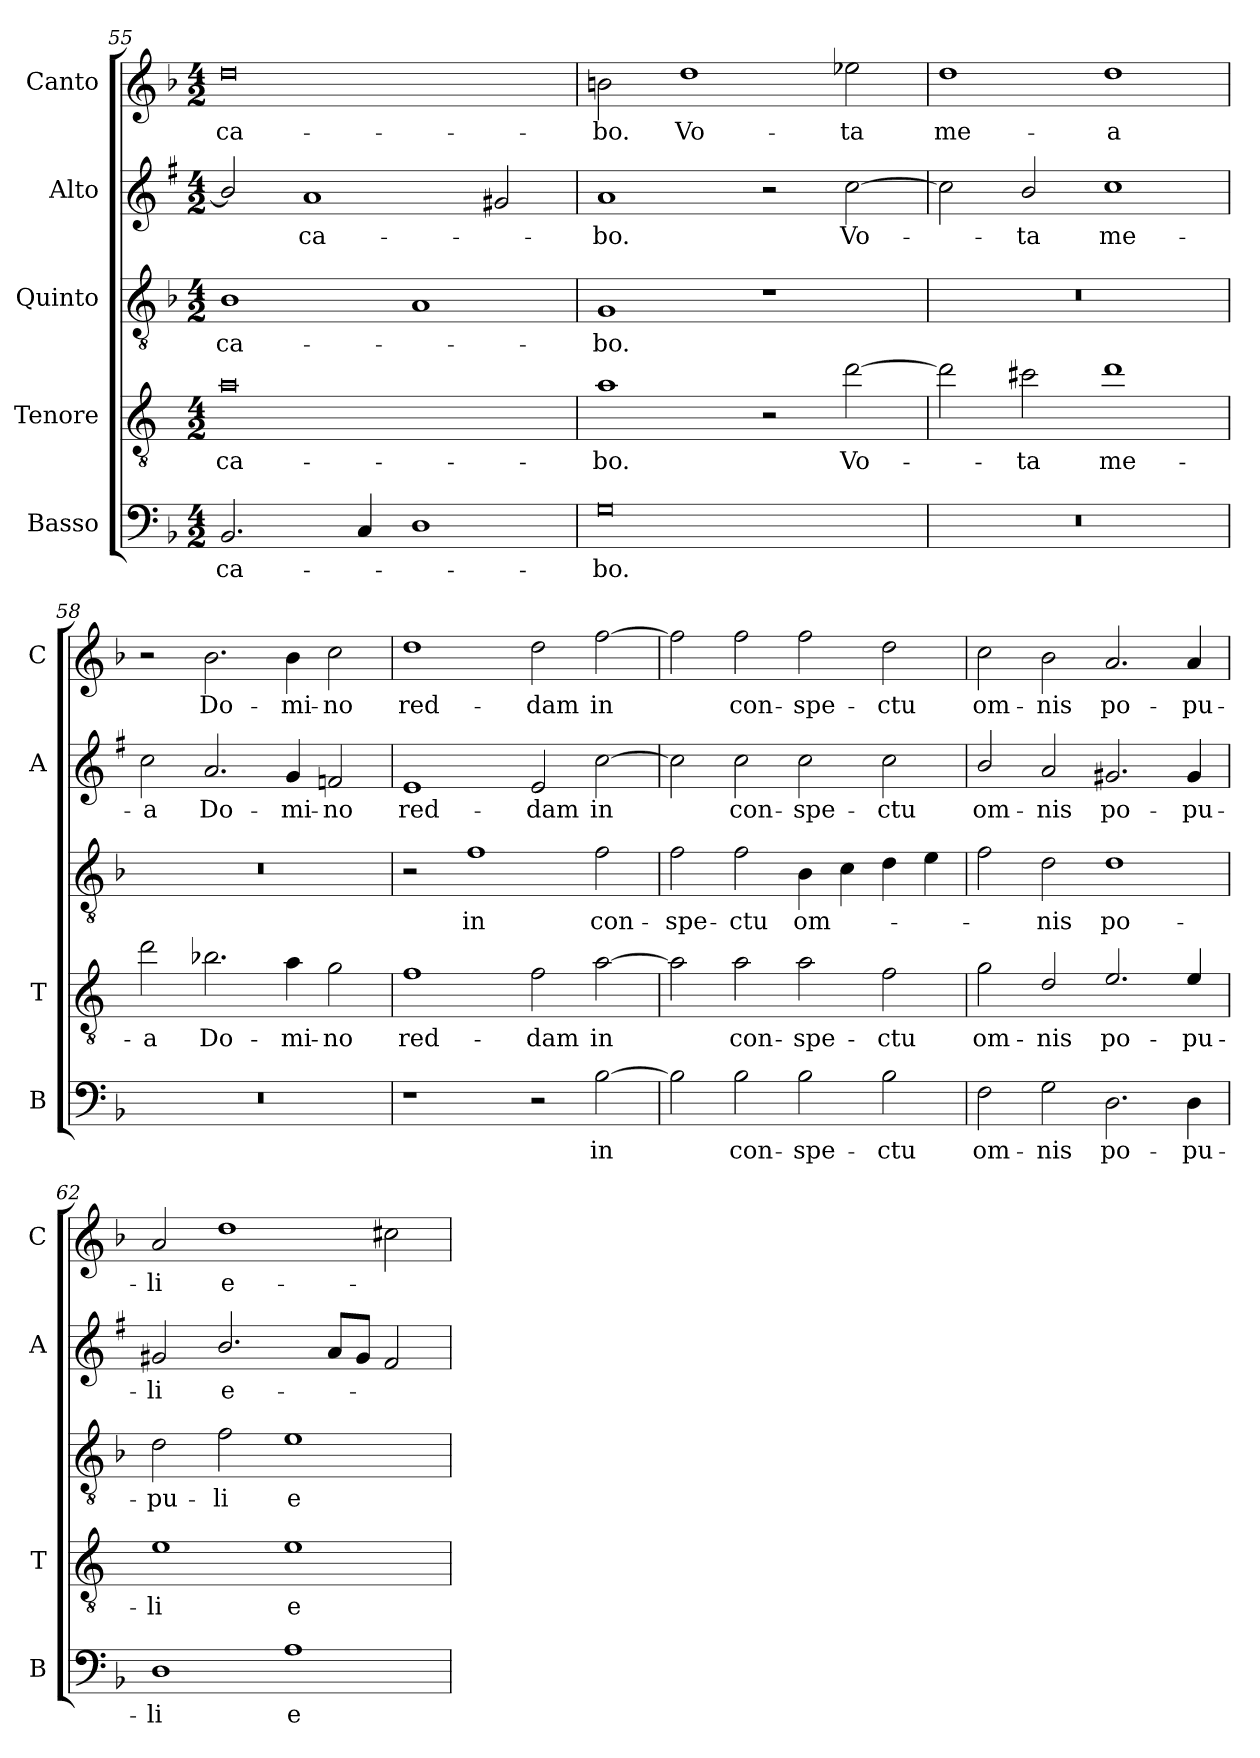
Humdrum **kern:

**kern	**text	**kern	**text	**kern	**text	**kern	**text	**kern	**text
*part5	*part5	*part4	*part4	*part3	*part3	*part2	*part2	*part1	*part1
*staff5	*staff5	*staff4	*staff4	*staff3	*staff3	*staff2	*staff2	*staff1	*staff1
*I"Basso	*	*I"Tenore	*	*I"Quinto	*	*I"Alto	*	*I"Canto	*
*I'B	*	*I'T	*	*	*	*I'A	*	*I'C	*
*clefF4	*	*clefGv2	*	*clefGv2	*	*clefG2	*	*clefG2	*
*	*	*ITrd4c7	*	*	*	*ITrd1c2	*	*	*
*k[b-]	*	*k[b-]	*	*k[b-]	*	*k[b-]	*	*k[b-]	*
*F:	*	*F:	*	*F:	*	*F:	*	*F:	*
*M4/2	*	*M4/2	*	*M4/2	*	*M4/2	*	*M4/2	*
=55	=55	=55	=55	=55	=55	=55	=55	=55	=55
!	!LO:LY:b	!	!LO:LY:b	!	!LO:LY:b	!	!	!	!LO:LY:b
2.BB-/	-ca-	0d	-ca-	1B-	-ca-	2a/]	.	0dd	-ca-
!	!	!	!	!	!	!	!LO:LY:b	!	!
.	.	.	.	.	.	1g	-ca-	.	.
4C/	.	.	.	.	.	.	.	.	.
1D	.	.	.	1A	.	.	.	.	.
.	.	.	.	.	.	2f#X/	.	.	.
=56	=56	=56	=56	=56	=56	=56	=56	=56	=56
!	!LO:LY:b	!	!LO:LY:b	!	!LO:LY:b	!	!LO:LY:b	!	!LO:LY:b
0G	-bo.	1d	-bo.	1G	-bo.	1g	-bo.	2bn\	-bo.
!	!	!	!	!	!	!	!	!	!LO:LY:b
.	.	.	.	.	.	.	.	1dd	Vo-
.	.	2r	.	1r	.	2r	.	.	.
!	!	!	!LO:LY:b	!	!	!	!LO:LY:b	!	!LO:LY:b
.	.	[2g\	Vo-	.	.	[2b-\	Vo-	2ee-X\	-ta
=57	=57	=57	=57	=57	=57	=57	=57	=57	=57
!	!	!	!	!	!	!	!	!	!LO:LY:b
0r	.	2g\]	.	0r	.	2b-\]	.	1dd	me-
!	!	!	!LO:LY:b	!	!	!	!LO:LY:b	!	!
.	.	2f#X\	-ta	.	.	2a/	-ta	.	.
!	!	!	!LO:LY:b	!	!	!	!LO:LY:b	!	!LO:LY:b
.	.	1g	me-	.	.	1b-	me-	1dd	-a
!!LO:PB:g=z
=58	=58	=58	=58	=58	=58	=58	=58	=58	=58
!	!	!	!LO:LY:b	!	!	!	!LO:LY:b	!	!
0r	.	2g\	-a	0r	.	2b-\	-a	2r	.
!	!	!	!LO:LY:b	!	!	!	!LO:LY:b	!	!LO:LY:b
.	.	2.e-X\	Do-	.	.	2.g/	Do-	2.b-\	Do-
!	!	!	!LO:LY:b	!	!	!	!LO:LY:b	!	!LO:LY:b
.	.	4d\	-mi-	.	.	4f/	-mi-	4b-\	-mi-
!	!	!	!LO:LY:b	!	!	!	!LO:LY:b	!	!LO:LY:b
.	.	2c\	-no	.	.	2e-X/	-no	2cc\	-no
=59	=59	=59	=59	=59	=59	=59	=59	=59	=59
!	!	!	!LO:LY:b	!	!	!	!LO:LY:b	!	!LO:LY:b
1r	.	1B-	red-	2r	.	1d	red-	1dd	red-
!	!	!	!	!	!LO:LY:b	!	!	!	!
.	.	.	.	1f	in	.	.	.	.
!	!	!	!LO:LY:b	!	!	!	!LO:LY:b	!	!LO:LY:b
2r	.	2B-\	-dam	.	.	2d/	-dam	2dd\	-dam
!	!LO:LY:b	!	!LO:LY:b	!	!LO:LY:b	!	!LO:LY:b	!	!LO:LY:b
[2B-\	in	[2d\	in	2f\	con-	[2b-\	in	[2ff\	in
=60	=60	=60	=60	=60	=60	=60	=60	=60	=60
!	!	!	!	!	!LO:LY:b	!	!	!	!
2B-\]	.	2d\]	.	2f\	-spe-	2b-\]	.	2ff\]	.
!	!LO:LY:b	!	!LO:LY:b	!	!LO:LY:b	!	!LO:LY:b	!	!LO:LY:b
2B-\	con-	2d\	con-	2f\	-ctu	2b-\	con-	2ff\	con-
!	!LO:LY:b	!	!LO:LY:b	!	!LO:LY:b	!	!LO:LY:b	!	!LO:LY:b
2B-\	-spe-	2d\	-spe-	4B-\	om-	2b-\	-spe-	2ff\	-spe-
.	.	.	.	4c\	.	.	.	.	.
!	!LO:LY:b	!	!LO:LY:b	!	!	!	!LO:LY:b	!	!LO:LY:b
2B-\	-ctu	2B-\	-ctu	4d\	.	2b-\	-ctu	2dd\	-ctu
.	.	.	.	4e\	.	.	.	.	.
=61	=61	=61	=61	=61	=61	=61	=61	=61	=61
!	!LO:LY:b	!	!LO:LY:b	!	!	!	!LO:LY:b	!	!LO:LY:b
2F\	om-	2c\	om-	2f\	.	2a/	om-	2cc\	om-
!	!LO:LY:b	!	!LO:LY:b	!	!LO:LY:b	!	!LO:LY:b	!	!LO:LY:b
2G\	-nis	2G/	-nis	2d\	-nis	2g/	-nis	2b-\	-nis
!	!LO:LY:b	!	!LO:LY:b	!	!LO:LY:b	!	!LO:LY:b	!	!LO:LY:b
2.D\	po-	2.A/	po-	1d	po-	2.f#X/	po-	2.a/	po-
!	!LO:LY:b	!	!LO:LY:b	!	!	!	!LO:LY:b	!	!LO:LY:b
4D\	-pu-	4A/	-pu-	.	.	4f#/	-pu-	4a/	-pu-
=62	=62	=62	=62	=62	=62	=62	=62	=62	=62
!	!LO:LY:b	!	!LO:LY:b	!	!LO:LY:b	!	!LO:LY:b	!	!LO:LY:b
1D	-li	1A	-li	2d\	-pu-	2f#X/	-li	2a/	-li
!	!	!	!	!	!LO:LY:b	!	!LO:LY:b	!	!LO:LY:b
.	.	.	.	2f\	-li	2.a/	e-	1dd	e-
!	!LO:LY:b	!	!LO:LY:b	!	!LO:LY:b	!	!	!	!
1A	e-	1A	e-	1e	e-	.	.	.	.
.	.	.	.	.	.	8g/L	.	.	.
.	.	.	.	.	.	8f#/J	.	.	.
.	.	.	.	.	.	2e/	.	2cc#X\	.
=	=	=	=	=	=	=	=	=	=
*-	*-	*-	*-	*-	*-	*-	*-	*-	*-
